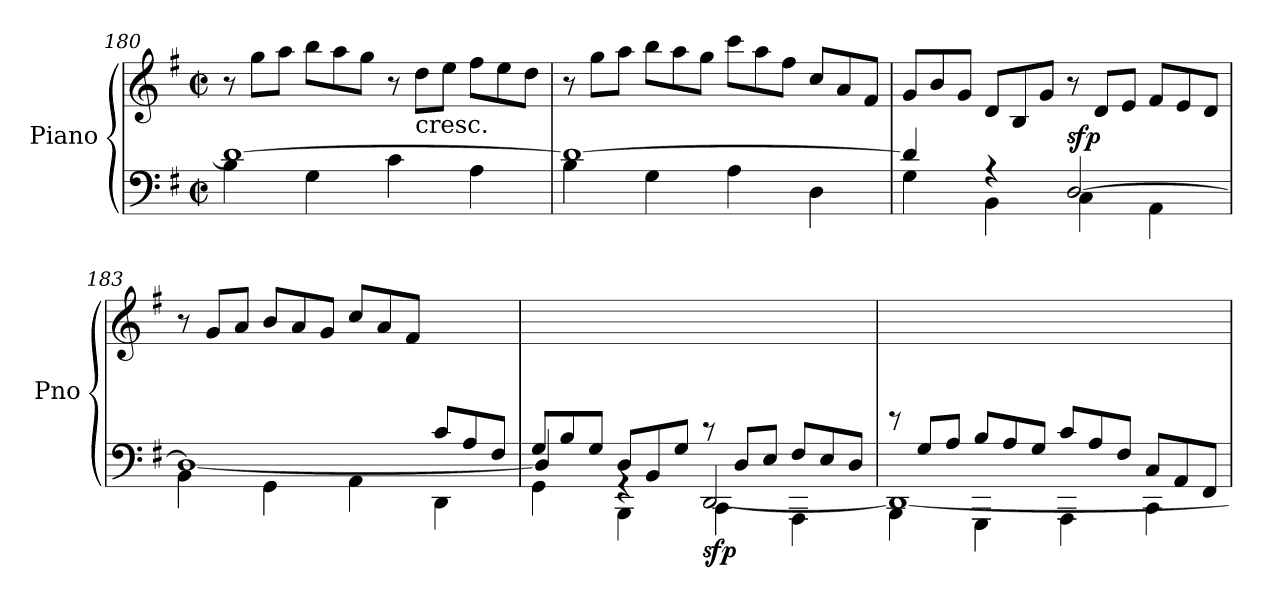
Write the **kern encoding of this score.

**kern	**kern	**dynam
*part1	*part1	*part1
*staff2	*staff1	*staff1/2
*I"Piano	*	*
*I'Pno	*	*
*clefF4	*clefG2	*
*k[f#]	*k[f#]	*
*G:	*G:	*
*M2/2	*M2/2	*
*met(c|)	*met(c|)	*
=180	=180	=180
*^	*	*
*	*	*Xtuplet	*
1d_	4B\	12r	.
.	.	12gg\L	.
.	.	12aa\J	.
.	4G\	12bb\L	.
.	.	12aa\	.
.	.	12gg\J	.
.	4c\	12r	.
!	!	!LO:TX:b:t=cresc.	!
.	.	12dd\L	.
.	.	12ee\J	.
.	4A\	12ff#\L	.
.	.	12ee\	.
.	.	12dd\J	.
!!LO:LB:g=z
=181	=181	=181	=181
1d_	4B\	12r	.
.	.	12gg\L	.
.	.	12aa\J	.
.	4G\	12bb\L	.
.	.	12aa\	.
.	.	12gg\J	.
.	4A\	12ccc\L	.
.	.	12aa\	.
.	.	12ff#\J	.
.	4D\	12cc/L	.
.	.	12a/	.
.	.	12f#/J	.
=182	=182	=182	=182
4d/]	4G\	12g/L	.
.	.	12b/	.
.	.	12g/J	.
4rA	4BB\	12d/L	.
.	.	12B/	.
.	.	12g/J	.
!	!	!	!LO:DY:a=2
[2D/	4C\	12r	sfp
.	.	12d/L	.
.	.	12e/J	.
.	4AA\	12f#/L	.
.	.	12e/	.
.	.	12d/J	.
=183	=183	=183	=183
*	*^	*	*
2.ryy	1D_	4BB\	12r	.
.	.	.	12g/L	.
.	.	.	12a/J	.
.	.	4GG\	12b/L	.
.	.	.	12a/	.
.	.	.	12g/J	.
.	.	4AA\	12cc/L	.
.	.	.	12a/	.
.	.	.	12f#/J	.
*Xtuplet	*	*	*	*
12c/L	.	4DD\	4ryy	.
12A/	.	.	.	.
12F#/J	.	.	.	.
!!LO:LB:g=z
=184	=184	=184	=184	=184
12G/L	4D/]	4GG\	2ryy	.
12B/	.	.	.	.
12G/J	.	.	.	.
12D/L	4rGG	4BBB\	.	.
12BB/	.	.	.	.
12G/J	.	.	.	.
!	!	!	!	!LO:DY:b=2
12ryy	[2DD/	4CC\	12rCC	sfp
12D/L	.	.	12%5ryy	.
12E/J	.	.	.	.
12F#/L	.	4AAA\	.	.
12E/	.	.	.	.
12D/J	.	.	.	.
=185	=185	=185	=185	=185
12ryy	1DD_	4BBB\	12rEE	.
12G/L	.	.	12%11ryy	.
12A/J	.	.	.	.
12B/L	.	4GGG\	.	.
12A/	.	.	.	.
12G/J	.	.	.	.
12c/L	.	4AAA\	.	.
12A/	.	.	.	.
12F#/J	.	.	.	.
12C/L	.	4CC\	.	.
12AA/	.	.	.	.
12FF#/J	.	.	.	.
*v	*v	*v	*	*
=	=	=
*-	*-	*-
